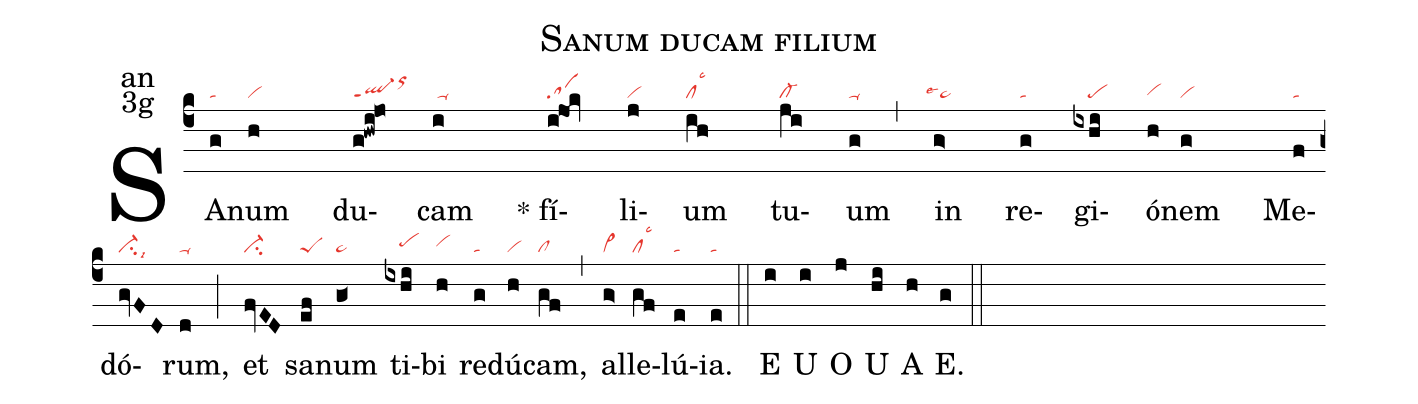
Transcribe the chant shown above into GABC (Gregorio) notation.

name:Sanum ducam filium;
office-part:an;
mode:3g;
nabc-lines:1;
%%
(c4) SA(g|ta)num(h|vi) du(g!hwi!jo|ql-ppt1orhk)cam(i|/ta-) <sp>*</sp> fí(i!jok|sa)li(j|vi)um(ih|cllsc3) tu(ji|cl-)um(g|ta-) (,) in(g>|``ta>lse1) re(g|ta)gi(ixhi|////pe)ó(h|vihg)nem(g|vi) Me(fz|ta)dó(gvFD|ci-lsi9)rum,(d|ta-) (;) et(fvED|ci-) sa(ef|peS)num(g<|ta>) ti(ixhi|////pehh)bi(h|vihh) re(g|ta)dú(h|vi)cam,(gf|cl) (,) al(g>|vi>)le(gf|cllsc3)lú(e|ta)ia.(e|ta) (::) E(i) U(i) O(j) U(hi) A(h) E.(g) (::)
